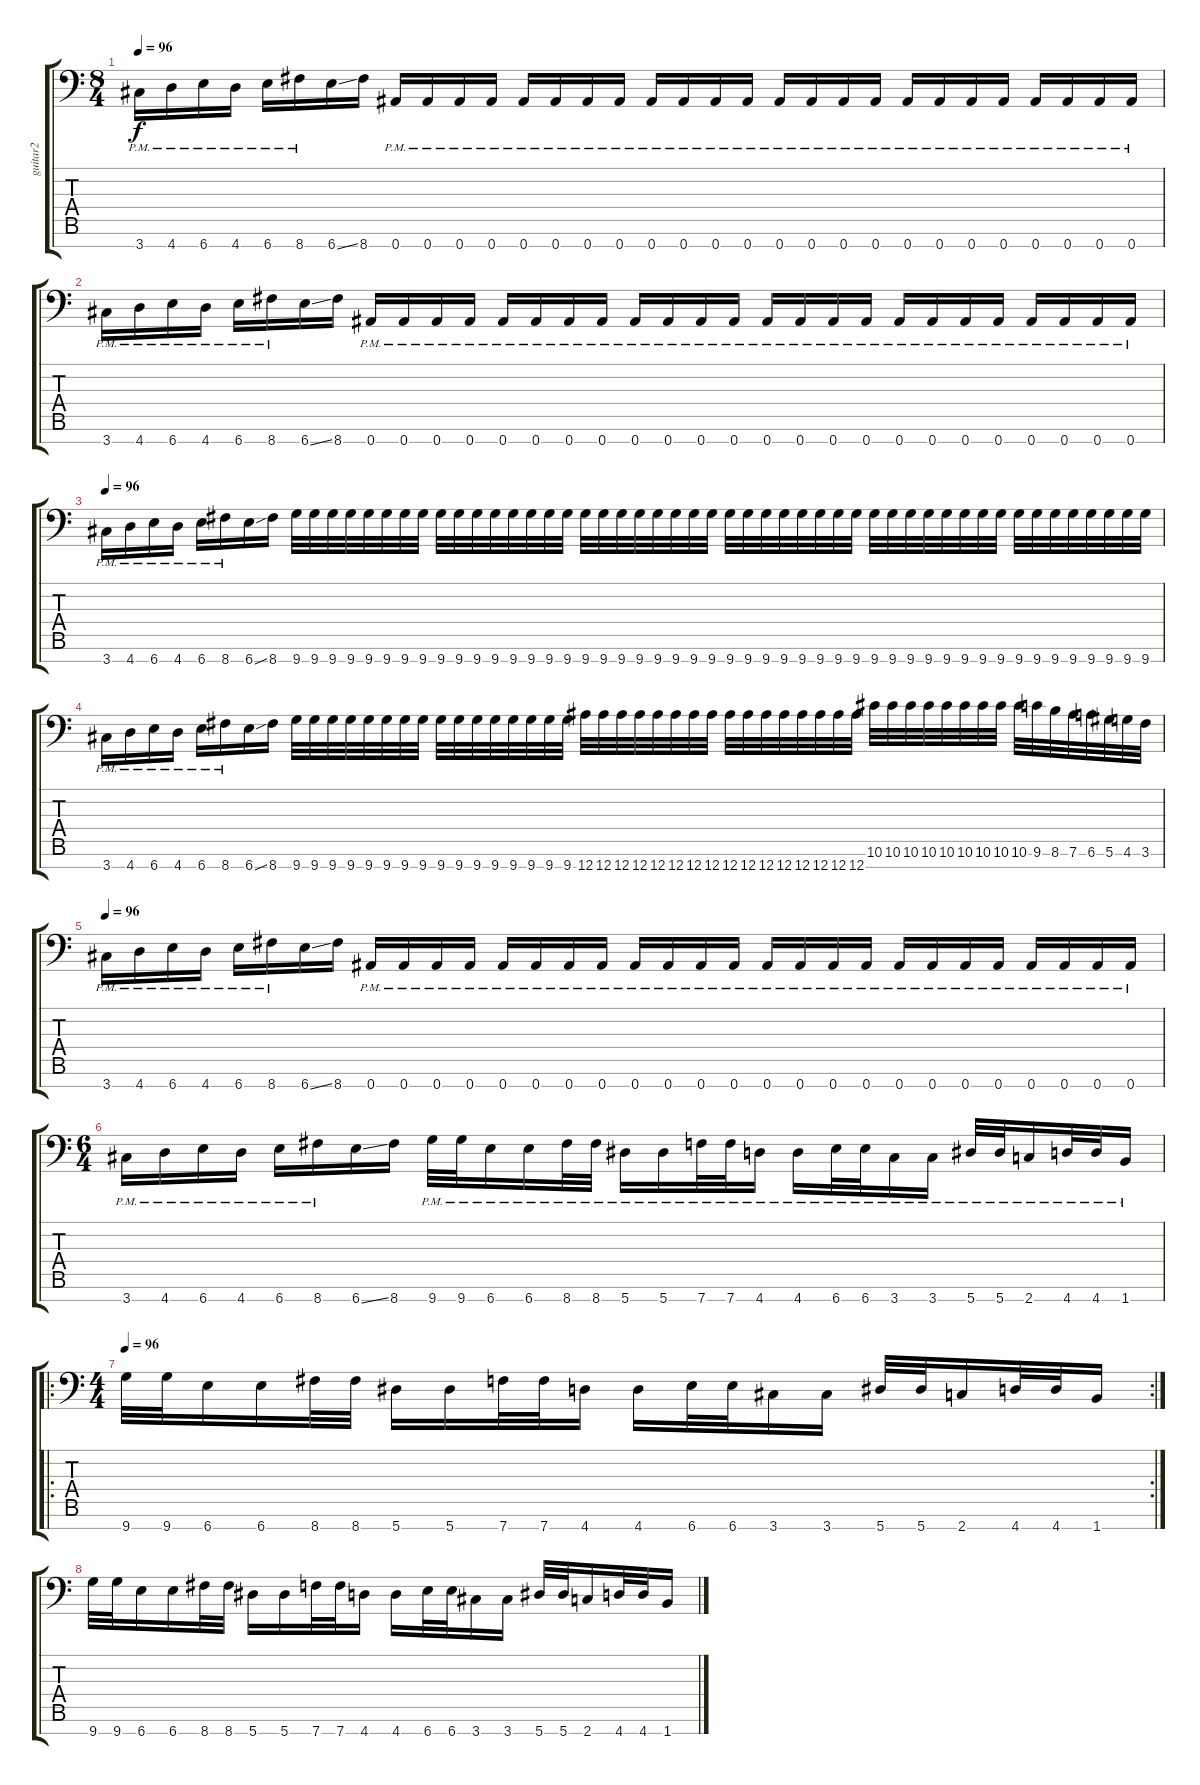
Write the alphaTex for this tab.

\track ("guitar2" "guitar2") {instrument distortionguitar}
\staff {score tabs}
\tuning (Eb4 Bb3 Gb3 Db3 Ab2 Eb2 Bb1) {hide}
\ts (8 4)
\tempo 96
\clef f4
\ks c
3.7{pm}.16{dy f} 4.7{pm}.16 6.7{pm}.16 4.7{pm}.16 6.7{pm}.16 8.7{pm}.16 6.7{ss}.16 8.7.16 0.7{pm}.16 0.7{pm}.16 0.7{pm}.16 0.7{pm}.16 0.7{pm}.16 0.7{pm}.16 0.7{pm}.16 0.7{pm}.16 0.7{pm}.16 0.7{pm}.16 0.7{pm}.16 0.7{pm}.16 0.7{pm}.16 0.7{pm}.16 0.7{pm}.16 0.7{pm}.16 0.7{pm}.16 0.7{pm}.16 0.7{pm}.16 0.7{pm}.16 0.7{pm}.16 0.7{pm}.16 0.7{pm}.16 0.7{pm}.16 |
3.7{pm}.16 4.7{pm}.16 6.7{pm}.16 4.7{pm}.16 6.7{pm}.16 8.7{pm}.16 6.7{ss}.16 8.7.16 0.7{pm}.16 0.7{pm}.16 0.7{pm}.16 0.7{pm}.16 0.7{pm}.16 0.7{pm}.16 0.7{pm}.16 0.7{pm}.16 0.7{pm}.16 0.7{pm}.16 0.7{pm}.16 0.7{pm}.16 0.7{pm}.16 0.7{pm}.16 0.7{pm}.16 0.7{pm}.16 0.7{pm}.16 0.7{pm}.16 0.7{pm}.16 0.7{pm}.16 0.7{pm}.16 0.7{pm}.16 0.7{pm}.16 0.7{pm}.16 |
\tempo 96
3.7{pm}.16 4.7{pm}.16 6.7{pm}.16 4.7{pm}.16 6.7{pm}.16 8.7{pm}.16 6.7{ss}.16 8.7.16 9.7.32 9.7.32 9.7.32 9.7.32 9.7.32 9.7.32 9.7.32 9.7.32 9.7.32 9.7.32 9.7.32 9.7.32 9.7.32 9.7.32 9.7.32 9.7.32 9.7.32 9.7.32 9.7.32 9.7.32 9.7.32 9.7.32 9.7.32 9.7.32 9.7.32 9.7.32 9.7.32 9.7.32 9.7.32 9.7.32 9.7.32 9.7.32 9.7.32 9.7.32 9.7.32 9.7.32 9.7.32 9.7.32 9.7.32 9.7.32 9.7.32 9.7.32 9.7.32 9.7.32 9.7.32 9.7.32 9.7.32 9.7.32 |
3.7{pm}.16 4.7{pm}.16 6.7{pm}.16 4.7{pm}.16 6.7{pm}.16 8.7{pm}.16 6.7{ss}.16 8.7.16 9.7.32 9.7.32 9.7.32 9.7.32 9.7.32 9.7.32 9.7.32 9.7.32 9.7.32 9.7.32 9.7.32 9.7.32 9.7.32 9.7.32 9.7.32 9.7.32 12.7.32 12.7.32 12.7.32 12.7.32 12.7.32 12.7.32 12.7.32 12.7.32 12.7.32 12.7.32 12.7.32 12.7.32 12.7.32 12.7.32 12.7.32 12.7.32 10.6.32 10.6.32 10.6.32 10.6.32 10.6.32 10.6.32 10.6.32 10.6.32 10.6.32 9.6.32 8.6.32 7.6.32 6.6.32 5.6.32 4.6.32 3.6.32 |
\tempo 96
3.7{pm}.16 4.7{pm}.16 6.7{pm}.16 4.7{pm}.16 6.7{pm}.16 8.7{pm}.16 6.7{ss}.16 8.7.16 0.7{pm}.16 0.7{pm}.16 0.7{pm}.16 0.7{pm}.16 0.7{pm}.16 0.7{pm}.16 0.7{pm}.16 0.7{pm}.16 0.7{pm}.16 0.7{pm}.16 0.7{pm}.16 0.7{pm}.16 0.7{pm}.16 0.7{pm}.16 0.7{pm}.16 0.7{pm}.16 0.7{pm}.16 0.7{pm}.16 0.7{pm}.16 0.7{pm}.16 0.7{pm}.16 0.7{pm}.16 0.7{pm}.16 0.7{pm}.16 |
\ts (6 4)
3.7{pm}.16 4.7{pm}.16 6.7{pm}.16 4.7{pm}.16 6.7{pm}.16 8.7{pm}.16 6.7{ss}.16 8.7.16 9.7{pm}.32 9.7{pm}.32 6.7{pm}.16 6.7{pm}.16 8.7{pm}.32 8.7{pm}.32 5.7{pm}.16 5.7{pm}.16 7.7{pm}.32 7.7{pm}.32 4.7{pm}.16 4.7{pm}.16 6.7{pm}.32 6.7{pm}.32 3.7{pm}.16 3.7{pm}.16 5.7{pm}.32 5.7{pm}.32 2.7{pm}.16 4.7{pm}.32 4.7{pm}.32 1.7{pm}.16 |
\ro
\rc 2
\ts (4 4)
\tempo 96
9.7.32 9.7.32 6.7.16 6.7.16 8.7.32 8.7.32 5.7.16 5.7.16 7.7.32 7.7.32 4.7.16 4.7.16 6.7.32 6.7.32 3.7.16 3.7.16 5.7.32 5.7.32 2.7.16 4.7.32 4.7.32 1.7.16 |
9.7.32 9.7.32 6.7.16 6.7.16 8.7.32 8.7.32 5.7.16 5.7.16 7.7.32 7.7.32 4.7.16 4.7.16 6.7.32 6.7.32 3.7.16 3.7.16 5.7.32 5.7.32 2.7.16 4.7.32 4.7.32 1.7.16
